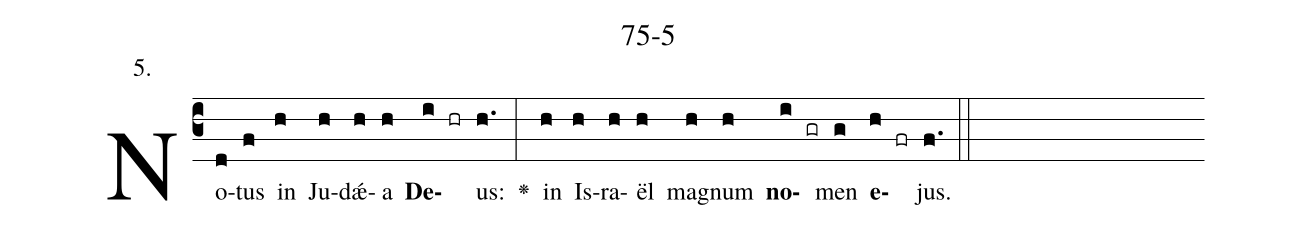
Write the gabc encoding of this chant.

name: 75-5;
annotation: 5.;
%%
(c3)No(d)tus(f) in(h) Ju(h)dǽ(h)a(h) <b>De</b>(i hr)us:(h.) <v>\greheightstar</v>(:) in(h) Is(h)ra(h)ël(h) ma(h)gnum(h) <b>no</b>(i gr)men(g) <b>e</b>(h fr)jus.(f.) (::)


%E(h) u(h) o(i) u(g) a(h) e.(f.) (::)
